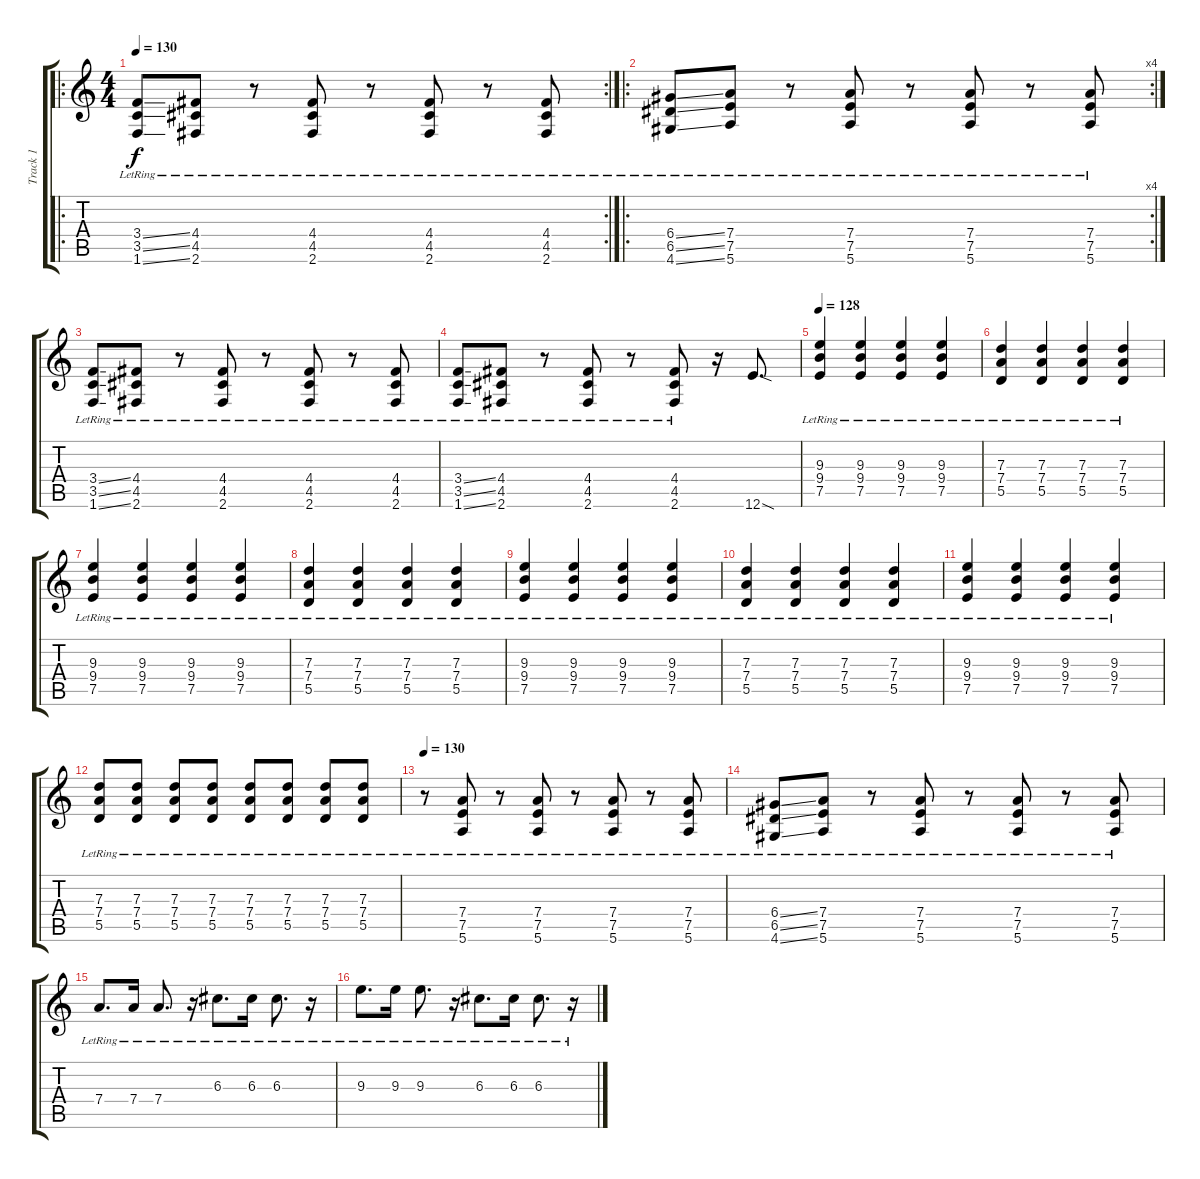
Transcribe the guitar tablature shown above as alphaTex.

\track ("Track 1" "Track 1") {instrument distortionguitar}
\staff {score tabs}
\tuning (E4 B3 G3 D3 A2 E2) {hide}
\ro
\rc 2
\ts (4 4)
\tempo 130
\clef g2
\ks c
(3.4{ss} 3.5{ss lr} 1.6{ss}).8{dy f} (4.4 4.5{lr} 2.6).8 r.8 (4.4 4.5{lr} 2.6).8 r.8 (4.4 4.5{lr} 2.6).8 r.8 (4.4 4.5{lr} 2.6).8 |
\ro
\rc 4
(6.4{ss} 6.5{ss lr} 4.6{ss}).8 (7.4 7.5{lr} 5.6).8 r.8 (7.4 7.5{lr} 5.6).8 r.8 (7.4 7.5{lr} 5.6).8 r.8 (7.4 7.5{lr} 5.6).8 |
(3.4{ss} 3.5{ss lr} 1.6{ss}).8 (4.4 4.5{lr} 2.6).8 r.8 (4.4 4.5{lr} 2.6).8 r.8 (4.4 4.5{lr} 2.6).8 r.8 (4.4 4.5{lr} 2.6).8 |
(3.4{ss} 3.5{ss lr} 1.6{ss}).8 (4.4 4.5{lr} 2.6).8 r.8 (4.4 4.5{lr} 2.6).8 r.8 (4.4 4.5{lr} 2.6).8 r.16 12.6{sod}.8{d} |
\tempo 128
(9.3 9.4 7.5{lr}).4 (9.3 9.4 7.5{lr}).4 (9.3 9.4 7.5{lr}).4 (9.3 9.4 7.5{lr}).4 |
(7.3 7.4 5.5{lr}).4 (7.3 7.4 5.5{lr}).4 (7.3 7.4 5.5{lr}).4 (7.3 7.4 5.5{lr}).4 |
(9.3 9.4 7.5{lr}).4 (9.3 9.4 7.5{lr}).4 (9.3 9.4 7.5{lr}).4 (9.3 9.4 7.5{lr}).4 |
(7.3 7.4 5.5{lr}).4 (7.3 7.4 5.5{lr}).4 (7.3 7.4 5.5{lr}).4 (7.3 7.4 5.5{lr}).4 |
(9.3 9.4 7.5{lr}).4 (9.3 9.4 7.5{lr}).4 (9.3 9.4 7.5{lr}).4 (9.3 9.4 7.5{lr}).4 |
(7.3 7.4 5.5{lr}).4 (7.3 7.4 5.5{lr}).4 (7.3 7.4 5.5{lr}).4 (7.3 7.4 5.5{lr}).4 |
(9.3 9.4 7.5{lr}).4 (9.3 9.4 7.5{lr}).4 (9.3 9.4 7.5{lr}).4 (9.3 9.4 7.5{lr}).4 |
(7.3 7.4 5.5{lr}).8 (7.3 7.4 5.5{lr}).8 (7.3 7.4 5.5{lr}).8 (7.3 7.4 5.5{lr}).8 (7.3 7.4 5.5{lr}).8 (7.3 7.4 5.5{lr}).8 (7.3 7.4 5.5{lr}).8 (7.3{lr} 7.4 5.5).8 |
\tempo 130
r.8 (7.4 7.5{lr} 5.6).8 r.8 (7.4 7.5{lr} 5.6).8 r.8 (7.4 7.5{lr} 5.6).8 r.8 (7.4 7.5{lr} 5.6).8 |
(6.4{ss} 6.5{ss lr} 4.6{ss}).8 (7.4 7.5{lr} 5.6).8 r.8 (7.4 7.5{lr} 5.6).8 r.8 (7.4 7.5{lr} 5.6).8 r.8 (7.4 7.5{lr} 5.6).8 |
7.4{lr}.8{d instrument overdrivenguitar} 7.4{lr}.16 7.4{lr}.8{d} r.16 6.3{lr}.8{d} 6.3{lr}.16 6.3{lr}.8{d} r.16 |
9.3{lr}.8{d} 9.3{lr}.16 9.3{lr}.8{d} r.16 6.3{lr}.8{d} 6.3{lr}.16 6.3{lr}.8{d} r.16
